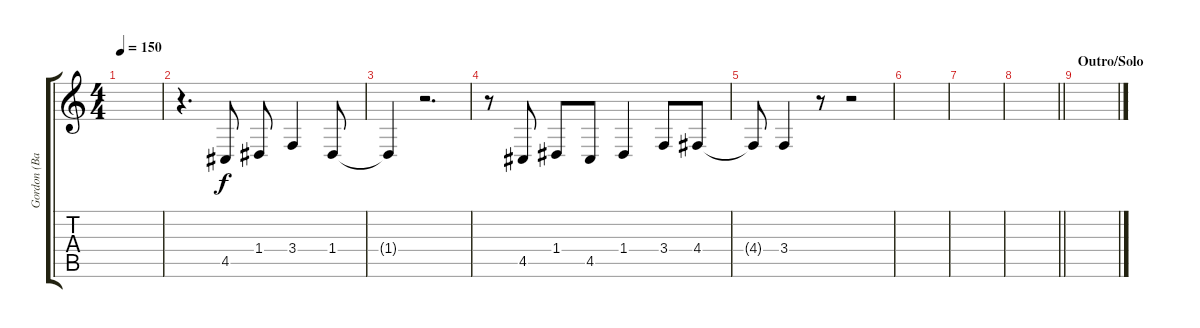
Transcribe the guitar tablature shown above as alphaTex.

\track ("Gordon (Backing Vocals)" "Gordon (Ba") {instrument clarinet}
\staff {score tabs}
\tuning (E4 B3 G3 D3 A2 E2) {hide}
\ts (4 4)
\tempo 150
\clef g2
\ks c
|
r.4{d} 4.5.8 1.4.8 3.4.4 1.4.8 |
1.4{t}.4 r.2{d} |
r.8 4.5.8 1.4.8 4.5.8 1.4.4 3.4.8 4.4.8 |
4.4{t}.8 3.4.4 r.8 r.2 |
|
|
\barLineRight lightlight
|
\section ("" "Outro/Solo")
